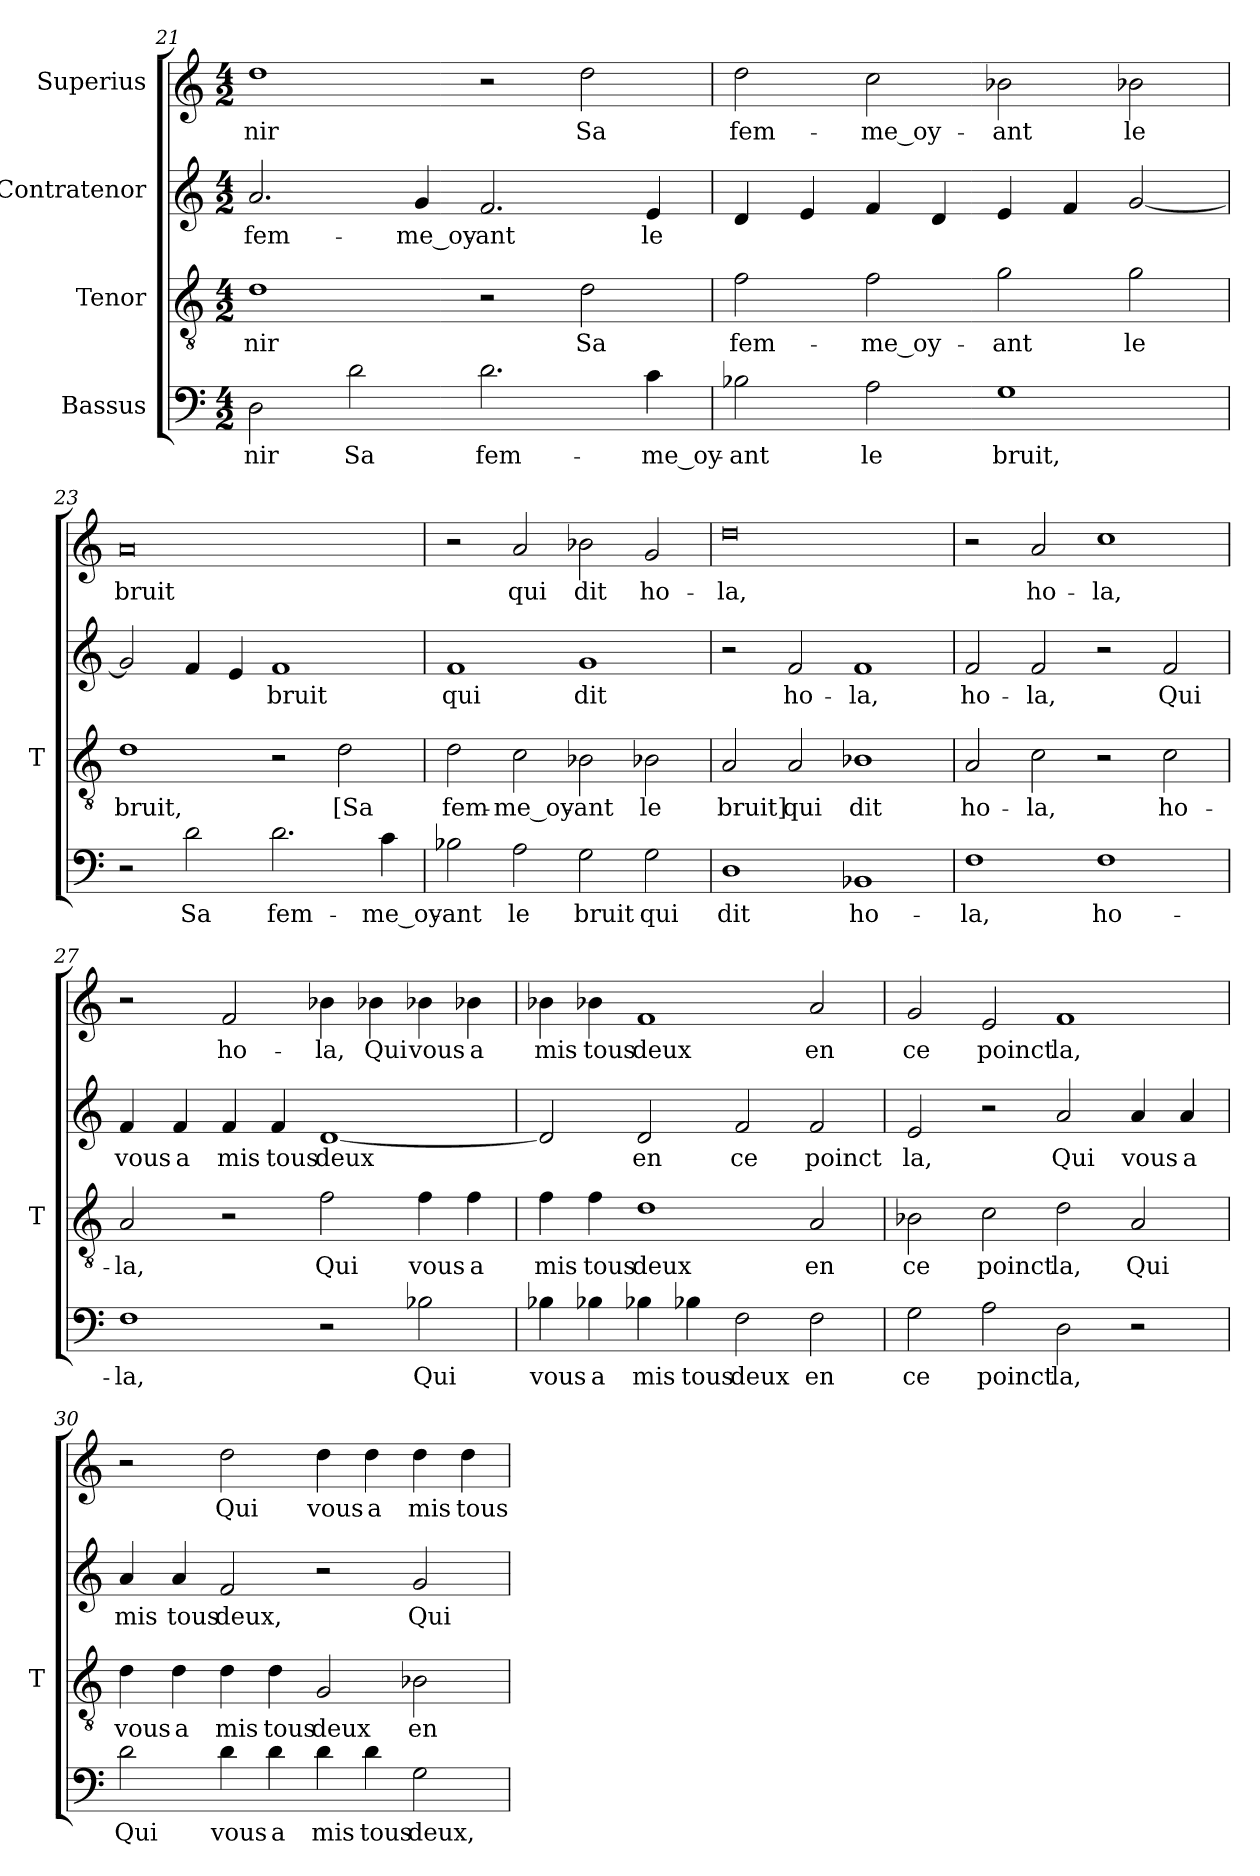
**kern	**text	**kern	**text	**kern	**text	**kern	**text
*part4	*part4	*part3	*part3	*part2	*part2	*part1	*part1
*staff4	*staff4	*staff3	*staff3	*staff2	*staff2	*staff1	*staff1
*I"Bassus	*	*I"Tenor	*	*I"Contratenor	*	*I"Superius	*
*	*	*I'T	*	*	*	*	*
*clefF4	*	*clefGv2	*	*clefG2	*	*clefG2	*
*k[]	*	*k[]	*	*k[]	*	*k[]	*
*M4/2	*	*M4/2	*	*M4/2	*	*M4/2	*
=21	=21	=21	=21	=21	=21	=21	=21
2D	-nir	1d	-nir	2.a	fem-	1dd	-nir
2d	-Sa	.	.	.	.	.	.
.	.	.	.	4g	me_oy-	.	.
2.d	fem-	2r	.	2.f	-ant	2r	.
.	.	2d	-Sa	.	.	2dd	-Sa
4c	me_oy-	.	.	4e	-le	.	.
=22	=22	=22	=22	=22	=22	=22	=22
2B-X	-ant	2f	fem-	4d	.	2dd	fem-
.	.	.	.	4e	.	.	.
2A	-le	2f	me_oy-	4f	.	2cc	me_oy-
.	.	.	.	4d	.	.	.
1G	-bruit,	2g	-ant	4e	.	2b-X	-ant
.	.	.	.	4f	.	.	.
.	.	2g	-le	[2g	.	2b-X	-le
=23	=23	=23	=23	=23	=23	=23	=23
2r	.	1d	-bruit,	2g]	.	0a	-bruit
2d	-Sa	.	.	4f	.	.	.
.	.	.	.	4e	.	.	.
2.d	fem-	2r	.	1f	-bruit	.	.
.	.	2d	-[Sa	.	.	.	.
4c	me_oy-	.	.	.	.	.	.
=24	=24	=24	=24	=24	=24	=24	=24
2B-X	-ant	2d	fem-	1f	-qui	2r	.
2A	-le	2c	me_oy-	.	.	2a	-qui
2G	-bruit	2B-X	-ant	1g	-dit	2b-X	-dit
2G	-qui	2B-X	-le	.	.	2g	ho-
=25	=25	=25	=25	=25	=25	=25	=25
1D	-dit	2A	-bruit]	2r	.	0dd	-la,
.	.	2A	-qui	2f	ho-	.	.
1BB-X	ho-	1B-X	-dit	1f	-la,	.	.
=26	=26	=26	=26	=26	=26	=26	=26
1F	-la,	2A	ho-	2f	ho-	2r	.
.	.	2c	-la,	2f	-la,	2a	ho-
1F	ho-	2r	.	2r	.	1cc	-la,
.	.	2c	ho-	2f	-Qui	.	.
=27	=27	=27	=27	=27	=27	=27	=27
1F	-la,	2A	-la,	4f	-vous	2r	.
.	.	.	.	4f	-a	.	.
.	.	2r	.	4f	-mis	2f	ho-
.	.	.	.	4f	-tous	.	.
2r	.	2f	-Qui	[1d	-deux	4b-X	-la,
.	.	.	.	.	.	4b-X	-Qui
2B-X	-Qui	4f	-vous	.	.	4b-X	-vous
.	.	4f	-a	.	.	4b-X	-a
=28	=28	=28	=28	=28	=28	=28	=28
4B-X	-vous	4f	-mis	2d]	.	4b-X	-mis
4B-X	-a	4f	-tous	.	.	4b-X	-tous
4B-X	-mis	1d	-deux	2d	-en	1f	-deux
4B-X	-tous	.	.	.	.	.	.
2F	-deux	.	.	2f	-ce	.	.
2F	-en	2A	-en	2f	-poinct	2a	-en
=29	=29	=29	=29	=29	=29	=29	=29
2G	-ce	2B-X	-ce	2e	-la,	2g	-ce
2A	-poinct	2c	-poinct	2r	.	2e	-poinct
2D	-la,	2d	-la,	2a	-Qui	1f	-la,
2r	.	2A	-Qui	4a	-vous	.	.
.	.	.	.	4a	-a	.	.
=30	=30	=30	=30	=30	=30	=30	=30
2d	-Qui	4d	-vous	4a	-mis	2r	.
.	.	4d	-a	4a	-tous	.	.
4d	-vous	4d	-mis	2f	-deux,	2dd	-Qui
4d	-a	4d	-tous	.	.	.	.
4d	-mis	2G	-deux	2r	.	4dd	-vous
4d	-tous	.	.	.	.	4dd	-a
2G	-deux,	2B-X	-en	2g	-Qui	4dd	-mis
.	.	.	.	.	.	4dd	-tous
=	=	=	=	=	=	=	=
*-	*-	*-	*-	*-	*-	*-	*-
